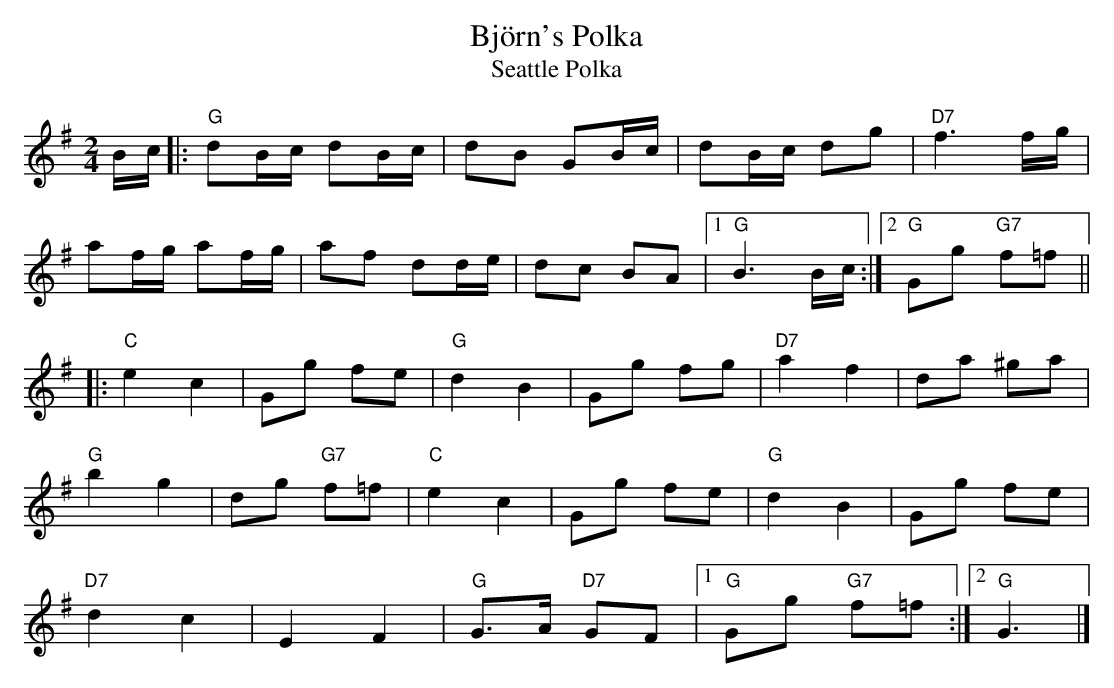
X:1
T: Björn's Polka
T: Seattle Polka
M: 2/4
L: 1/8
K: Gmaj
B/c/|:"G"dB/c/ dB/c/|dB GB/c/| dB/c/ dg|"D7"f3 f/g/|
af/g/ af/g/|af dd/e/|dc BA|1"G" B3  B/c/:|[2 "G" Gg "G7"f=f ||
|:"C"e2c2|Gg fe|"G"d2B2|Gg fg|"D7"a2f2|da ^ga|
"G"b2 g2|dg "G7"f=f|"C"e2c2|Gg fe|"G"d2B2|Gg fe|
"D7"d2c2|E2F2|"G"G>A "D7"GF|1"G"Gg "G7"f=f :|2"G"G3|]
